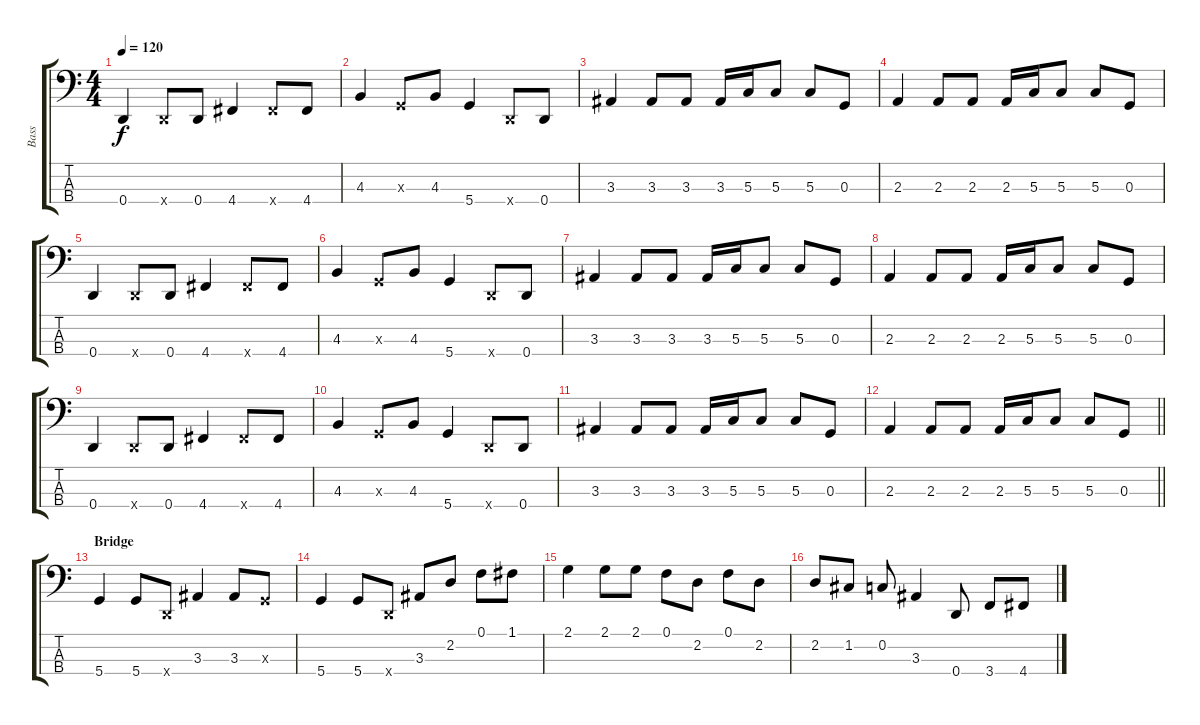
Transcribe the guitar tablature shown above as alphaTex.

\track ("Bass" "Bass") {instrument electricbassfinger}
\staff {score tabs}
\tuning (F2 C2 G1 D1) {hide}
\ts (4 4)
\tempo 120
\clef f4
\ks c
0.4.4{dy f} 0.4{x}.8 0.4.8 4.4.4 4.4{x}.8 4.4.8 |
4.3.4 0.3{x}.8 4.3.8 5.4.4 0.4{x}.8 0.4.8 |
3.3.4 3.3.8 3.3.8 3.3.16 5.3.16 5.3.8 5.3.8 0.3.8 |
2.3.4 2.3.8 2.3.8 2.3.16 5.3.16 5.3.8 5.3.8 0.3.8 |
0.4.4 0.4{x}.8 0.4.8 4.4.4 4.4{x}.8 4.4.8 |
4.3.4 0.3{x}.8 4.3.8 5.4.4 0.4{x}.8 0.4.8 |
3.3.4 3.3.8 3.3.8 3.3.16 5.3.16 5.3.8 5.3.8 0.3.8 |
2.3.4 2.3.8 2.3.8 2.3.16 5.3.16 5.3.8 5.3.8 0.3.8 |
0.4.4 0.4{x}.8 0.4.8 4.4.4 4.4{x}.8 4.4.8 |
4.3.4 0.3{x}.8 4.3.8 5.4.4 0.4{x}.8 0.4.8 |
3.3.4 3.3.8 3.3.8 3.3.16 5.3.16 5.3.8 5.3.8 0.3.8 |
\barLineRight lightlight
2.3.4 2.3.8 2.3.8 2.3.16 5.3.16 5.3.8 5.3.8 0.3.8 |
\section ("" "Bridge")
5.4.4 5.4.8 0.4{x}.8 3.3.4 3.3.8 0.3{x}.8 |
5.4.4 5.4.8 0.4{x}.8 3.3.8 2.2.8 0.1.8 1.1.8 |
2.1.4 2.1.8 2.1.8 0.1.8 2.2.8 0.1.8 2.2.8 |
2.2.8 1.2.8 0.2.8 3.3.4 0.4.8 3.4.8 4.4.8
